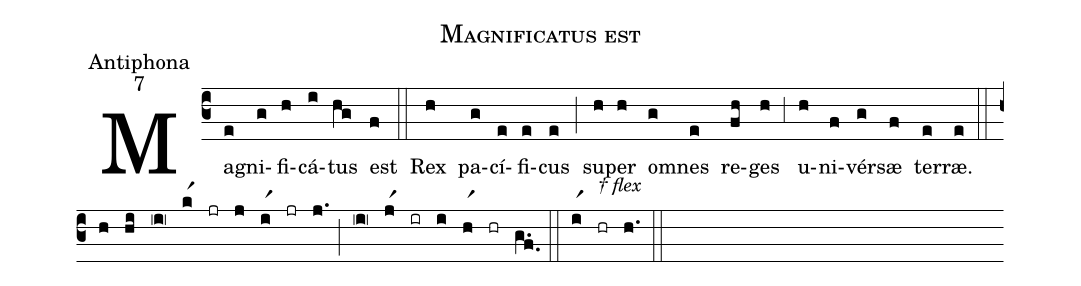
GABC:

name:Magnificatus est;
office-part:Antiphona;
mode:7;
%%
(c3) Ma(e)gni(g)fi(h)cá(i)tus(hg) est(f) (::) Rex(h) pa(g)cí(e)fi(e)cus(e) (;) su(h)per(h) o(g)mnes(e) re(fh)ges(h) (;3) u(h)ni(f)vér(g)sæ(f) ter(e)ræ.(e) (::) (h) (hi) (iR) (kr1) (jr) (j) (ir1) (jr) (j.) (;)
(iR) (jr1) (ir) (i) (hr1) (hr) (g.f.) (::)
(ir1) (hr[alt:† flex]) (h.) (::)
